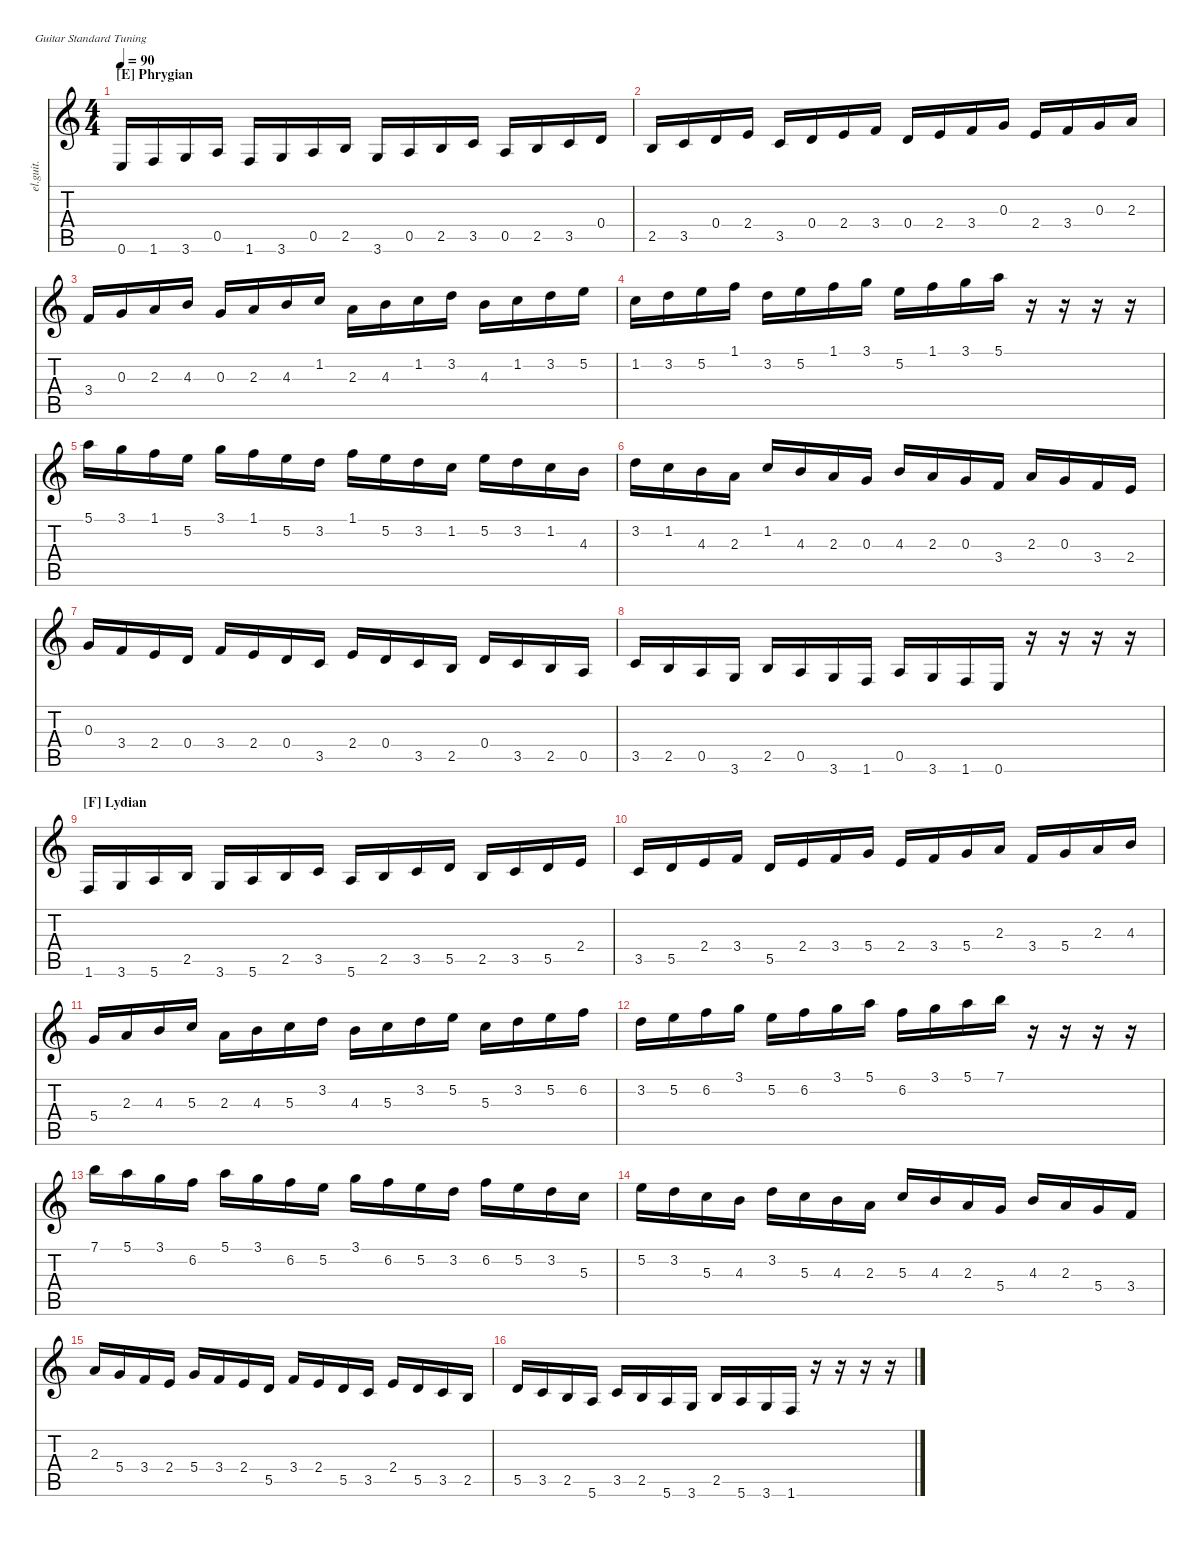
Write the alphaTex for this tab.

\defaultSystemsLayout 4
\hideDynamics
\bracketExtendMode nobrackets
\track ("Clean Guitar" "el.guit.") {instrument electricguitarclean}
\staff {score tabs}
\tuning (E4 B3 G3 D3 A2 E2)
\ts (4 4)
\section ("E" "Phrygian")
\tempo 90
\clef g2
\ks c
0.6.16{dy mf instrument electricguitarclean beam Up} 1.6.16{beam Up} 3.6.16{beam Up} 0.5.16{beam Up} 1.6.16{beam Up} 3.6.16{beam Up} 0.5.16{beam Up} 2.5.16{beam Up} 3.6.16{beam Up} 0.5.16{beam Up} 2.5.16{beam Up} 3.5.16{beam Up} 0.5.16{beam Up} 2.5.16{beam Up} 3.5.16{beam Up} 0.4.16{beam Up} |
2.5.16{beam Up} 3.5.16{beam Up} 0.4.16{beam Up} 2.4.16{beam Up} 3.5.16{beam Up} 0.4.16{beam Up} 2.4.16{beam Up} 3.4.16{beam Up} 0.4.16{beam Up} 2.4.16{beam Up} 3.4.16{beam Up} 0.3.16{beam Up} 2.4.16{beam Up} 3.4.16{beam Up} 0.3.16{beam Up} 2.3.16{beam Up} |
3.4.16{beam Up} 0.3.16{beam Up} 2.3.16{beam Up} 4.3.16{beam Up} 0.3.16{beam Up} 2.3.16{beam Up} 4.3.16{beam Up} 1.2.16{beam Up} 2.3.16{beam Down} 4.3.16{beam Down} 1.2.16{beam Down} 3.2.16{beam Down} 4.3.16{beam Down} 1.2.16{beam Down} 3.2.16{beam Down} 5.2.16{beam Down} |
1.2.16{beam Down} 3.2.16{beam Down} 5.2.16{beam Down} 1.1.16{beam Down} 3.2.16{beam Down} 5.2.16{beam Down} 1.1.16{beam Down} 3.1.16{beam Down} 5.2.16{beam Down} 1.1.16{beam Down} 3.1.16{beam Down} 5.1.16{beam Down} r.16{beam Down} r.16{beam Down} r.16{beam Down} r.16{beam Down} |
5.1.16{beam Down} 3.1.16{beam Down} 1.1.16{beam Down} 5.2.16{beam Down} 3.1.16{beam Down} 1.1.16{beam Down} 5.2.16{beam Down} 3.2.16{beam Down} 1.1.16{beam Down} 5.2.16{beam Down} 3.2.16{beam Down} 1.2.16{beam Down} 5.2.16{beam Down} 3.2.16{beam Down} 1.2.16{beam Down} 4.3.16{beam Down} |
3.2.16{beam Down} 1.2.16{beam Down} 4.3.16{beam Down} 2.3.16{beam Down} 1.2.16{beam Up} 4.3.16{beam Up} 2.3.16{beam Up} 0.3.16{beam Up} 4.3.16{beam Up} 2.3.16{beam Up} 0.3.16{beam Up} 3.4.16{beam Up} 2.3.16{beam Up} 0.3.16{beam Up} 3.4.16{beam Up} 2.4.16{beam Up} |
0.3.16{beam Up} 3.4.16{beam Up} 2.4.16{beam Up} 0.4.16{beam Up} 3.4.16{beam Up} 2.4.16{beam Up} 0.4.16{beam Up} 3.5.16{beam Up} 2.4.16{beam Up} 0.4.16{beam Up} 3.5.16{beam Up} 2.5.16{beam Up} 0.4.16{beam Up} 3.5.16{beam Up} 2.5.16{beam Up} 0.5.16{beam Up} |
3.5.16{beam Up} 2.5.16{beam Up} 0.5.16{beam Up} 3.6.16{beam Up} 2.5.16{beam Up} 0.5.16{beam Up} 3.6.16{beam Up} 1.6.16{beam Up} 0.5.16{beam Up} 3.6.16{beam Up} 1.6.16{beam Up} 0.6.16{beam Up} r.16{beam Down} r.16{beam Down} r.16{beam Down} r.16{beam Down} |
\section ("F" "Lydian")
1.6.16{beam Up} 3.6.16{beam Up} 5.6.16{beam Up} 2.5.16{beam Up} 3.6.16{beam Up} 5.6.16{beam Up} 2.5.16{beam Up} 3.5.16{beam Up} 5.6.16{beam Up} 2.5.16{beam Up} 3.5.16{beam Up} 5.5.16{beam Up} 2.5.16{beam Up} 3.5.16{beam Up} 5.5.16{beam Up} 2.4.16{beam Up} |
3.5.16{beam Up} 5.5.16{beam Up} 2.4.16{beam Up} 3.4.16{beam Up} 5.5.16{beam Up} 2.4.16{beam Up} 3.4.16{beam Up} 5.4.16{beam Up} 2.4.16{beam Up} 3.4.16{beam Up} 5.4.16{beam Up} 2.3.16{beam Up} 3.4.16{beam Up} 5.4.16{beam Up} 2.3.16{beam Up} 4.3.16{beam Up} |
5.4.16{beam Up} 2.3.16{beam Up} 4.3.16{beam Up} 5.3.16{beam Up} 2.3.16{beam Down} 4.3.16{beam Down} 5.3.16{beam Down} 3.2.16{beam Down} 4.3.16{beam Down} 5.3.16{beam Down} 3.2.16{beam Down} 5.2.16{beam Down} 5.3.16{beam Down} 3.2.16{beam Down} 5.2.16{beam Down} 6.2.16{beam Down} |
3.2.16{beam Down} 5.2.16{beam Down} 6.2.16{beam Down} 3.1.16{beam Down} 5.2.16{beam Down} 6.2.16{beam Down} 3.1.16{beam Down} 5.1.16{beam Down} 6.2.16{beam Down} 3.1.16{beam Down} 5.1.16{beam Down} 7.1.16{beam Down} r.16{beam Down} r.16{beam Down} r.16{beam Down} r.16{beam Down} |
7.1.16{beam Down} 5.1.16{beam Down} 3.1.16{beam Down} 6.2.16{beam Down} 5.1.16{beam Down} 3.1.16{beam Down} 6.2.16{beam Down} 5.2.16{beam Down} 3.1.16{beam Down} 6.2.16{beam Down} 5.2.16{beam Down} 3.2.16{beam Down} 6.2.16{beam Down} 5.2.16{beam Down} 3.2.16{beam Down} 5.3.16{beam Down} |
5.2.16{beam Down} 3.2.16{beam Down} 5.3.16{beam Down} 4.3.16{beam Down} 3.2.16{beam Down} 5.3.16{beam Down} 4.3.16{beam Down} 2.3.16{beam Down} 5.3.16{beam Up} 4.3.16{beam Up} 2.3.16{beam Up} 5.4.16{beam Up} 4.3.16{beam Up} 2.3.16{beam Up} 5.4.16{beam Up} 3.4.16{beam Up} |
2.3.16{beam Up} 5.4.16{beam Up} 3.4.16{beam Up} 2.4.16{beam Up} 5.4.16{beam Up} 3.4.16{beam Up} 2.4.16{beam Up} 5.5.16{beam Up} 3.4.16{beam Up} 2.4.16{beam Up} 5.5.16{beam Up} 3.5.16{beam Up} 2.4.16{beam Up} 5.5.16{beam Up} 3.5.16{beam Up} 2.5.16{beam Up} |
5.5.16{beam Up} 3.5.16{beam Up} 2.5.16{beam Up} 5.6.16{beam Up} 3.5.16{beam Up} 2.5.16{beam Up} 5.6.16{beam Up} 3.6.16{beam Up} 2.5.16{beam Up} 5.6.16{beam Up} 3.6.16{beam Up} 1.6.16{beam Up} r.16{beam Down} r.16{beam Down} r.16{beam Down} r.16{beam Down}
